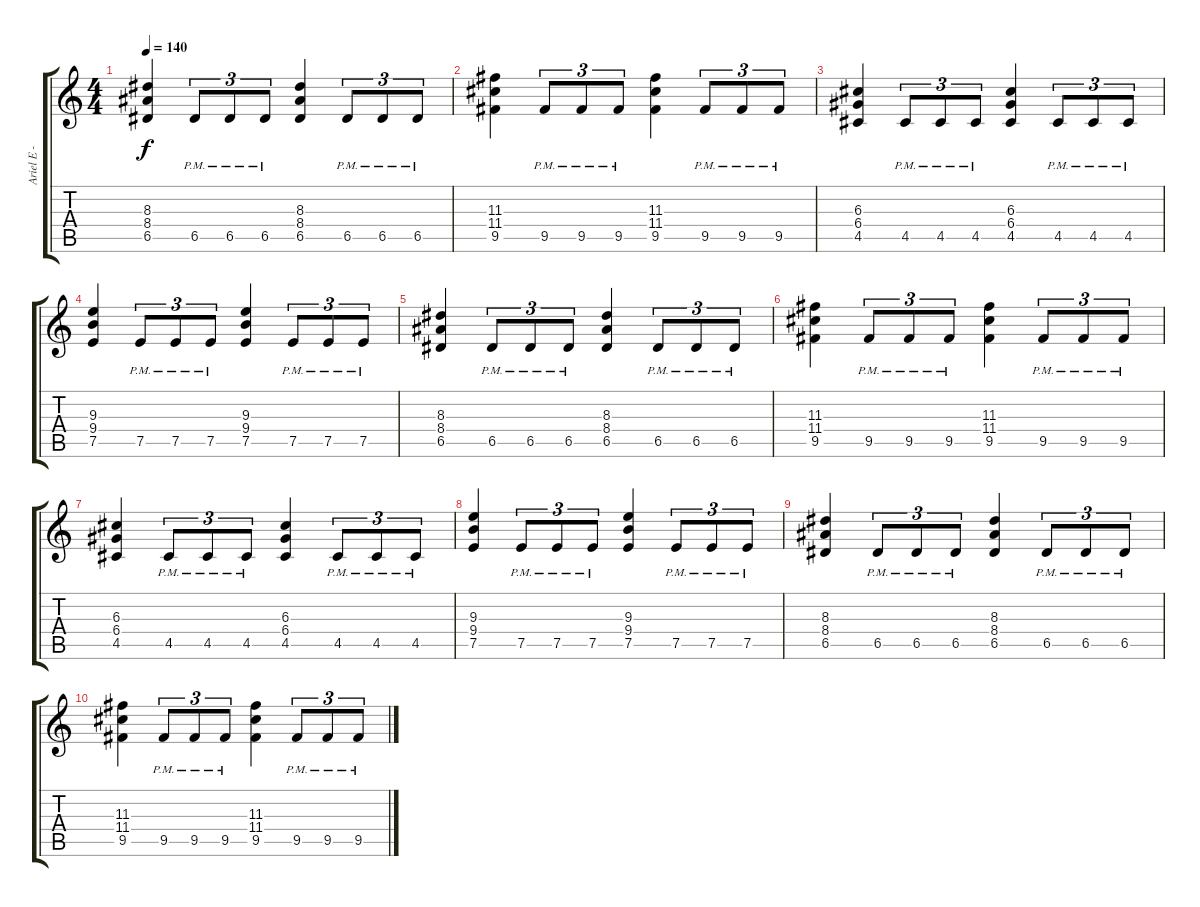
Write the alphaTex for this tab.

\track ("Ariel E - Lead Guitar" "Ariel E - ") {instrument distortionguitar}
\staff {score tabs}
\tuning (E4 B3 G3 D3 A2 E2) {hide}
\ts (4 4)
\tempo 140
\clef g2
\ks c
(8.3 8.4 6.5).4{dy f} 6.5{pm}.8{tu (3 2)} 6.5{pm}.8{tu (3 2)} 6.5{pm}.8{tu (3 2)} (8.3 8.4 6.5).4 6.5{pm}.8{tu (3 2)} 6.5{pm}.8{tu (3 2)} 6.5{pm}.8{tu (3 2)} |
(11.3 11.4 9.5).4 9.5{pm}.8{tu (3 2)} 9.5{pm}.8{tu (3 2)} 9.5{pm}.8{tu (3 2)} (11.3 11.4 9.5).4 9.5{pm}.8{tu (3 2)} 9.5{pm}.8{tu (3 2)} 9.5{pm}.8{tu (3 2)} |
(6.3 6.4 4.5).4{volume 14} 4.5{pm}.8{tu (3 2)} 4.5{pm}.8{tu (3 2)} 4.5{pm}.8{tu (3 2)} (6.3 6.4 4.5).4 4.5{pm}.8{tu (3 2)} 4.5{pm}.8{tu (3 2)} 4.5{pm}.8{tu (3 2)} |
(9.3 9.4 7.5).4 7.5{pm}.8{tu (3 2)} 7.5{pm}.8{tu (3 2)} 7.5{pm}.8{tu (3 2)} (9.3 9.4 7.5).4 7.5{pm}.8{tu (3 2)} 7.5{pm}.8{tu (3 2)} 7.5{pm}.8{tu (3 2)} |
(8.3 8.4 6.5).4 6.5{pm}.8{tu (3 2)} 6.5{pm}.8{tu (3 2)} 6.5{pm}.8{tu (3 2)} (8.3 8.4 6.5).4 6.5{pm}.8{tu (3 2)} 6.5{pm}.8{tu (3 2)} 6.5{pm}.8{tu (3 2)} |
(11.3 11.4 9.5).4 9.5{pm}.8{tu (3 2)} 9.5{pm}.8{tu (3 2)} 9.5{pm}.8{tu (3 2)} (11.3 11.4 9.5).4 9.5{pm}.8{tu (3 2)} 9.5{pm}.8{tu (3 2)} 9.5{pm}.8{tu (3 2)} |
(6.3 6.4 4.5).4 4.5{pm}.8{tu (3 2)} 4.5{pm}.8{tu (3 2)} 4.5{pm}.8{tu (3 2)} (6.3 6.4 4.5).4 4.5{pm}.8{tu (3 2)} 4.5{pm}.8{tu (3 2)} 4.5{pm}.8{tu (3 2)} |
(9.3 9.4 7.5).4 7.5{pm}.8{tu (3 2)} 7.5{pm}.8{tu (3 2)} 7.5{pm}.8{tu (3 2)} (9.3 9.4 7.5).4 7.5{pm}.8{tu (3 2)} 7.5{pm}.8{tu (3 2)} 7.5{pm}.8{tu (3 2)} |
(8.3 8.4 6.5).4 6.5{pm}.8{tu (3 2)} 6.5{pm}.8{tu (3 2)} 6.5{pm}.8{tu (3 2)} (8.3 8.4 6.5).4 6.5{pm}.8{tu (3 2)} 6.5{pm}.8{tu (3 2)} 6.5{pm}.8{tu (3 2)} |
(11.3 11.4 9.5).4 9.5{pm}.8{tu (3 2)} 9.5{pm}.8{tu (3 2)} 9.5{pm}.8{tu (3 2)} (11.3 11.4 9.5).4 9.5{pm}.8{tu (3 2)} 9.5{pm}.8{tu (3 2)} 9.5{pm}.8{tu (3 2)}
